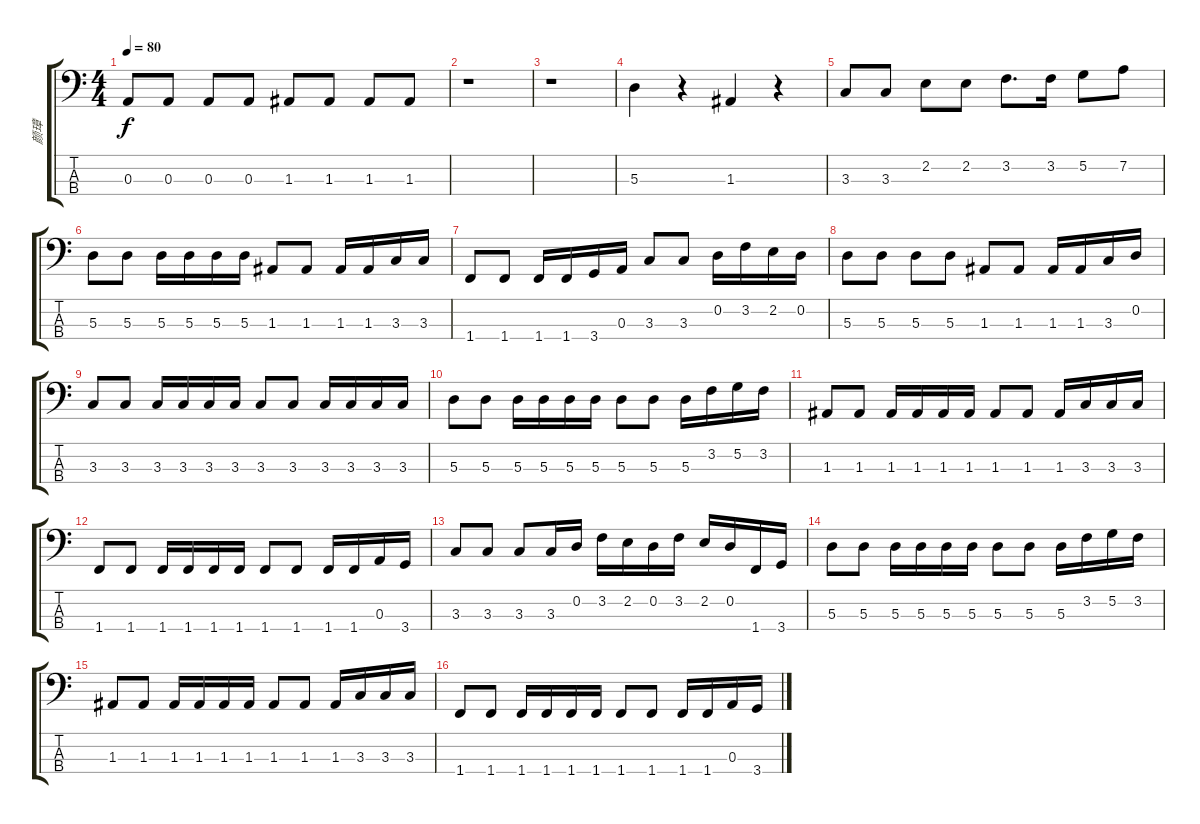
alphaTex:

\track ("颜璋" "颜璋") {instrument electricbassfinger}
\staff {score tabs}
\tuning (G2 D2 A1 E1) {hide}
\ts (4 4)
\tempo 80
\clef f4
\ks c
0.3.8{dy f} 0.3.8 0.3.8 0.3.8 1.3.8 1.3.8 1.3.8 1.3.8 |
r.1 |
r.1 |
5.3.4 r.4 1.3.4 r.4 |
3.3.8 3.3.8 2.2.8 2.2.8 3.2.8{d} 3.2.16 5.2.8 7.2.8 |
5.3.8 5.3.8 5.3.16 5.3.16 5.3.16 5.3.16 1.3.8 1.3.8 1.3.16 1.3.16 3.3.16 3.3.16 |
1.4.8 1.4.8 1.4.16 1.4.16 3.4.16 0.3.16 3.3.8 3.3.8 0.2.16 3.2.16 2.2.16 0.2.16 |
5.3.8 5.3.8 5.3.8 5.3.8 1.3.8 1.3.8 1.3.16 1.3.16 3.3.16 0.2.16 |
3.3.8 3.3.8 3.3.16 3.3.16 3.3.16 3.3.16 3.3.8 3.3.8 3.3.16 3.3.16 3.3.16 3.3.16 |
5.3.8 5.3.8 5.3.16 5.3.16 5.3.16 5.3.16 5.3.8 5.3.8 5.3.16 3.2.16 5.2.16 3.2.16 |
1.3.8 1.3.8 1.3.16 1.3.16 1.3.16 1.3.16 1.3.8 1.3.8 1.3.16 3.3.16 3.3.16 3.3.16 |
1.4.8 1.4.8 1.4.16 1.4.16 1.4.16 1.4.16 1.4.8 1.4.8 1.4.16 1.4.16 0.3.16 3.4.16 |
3.3.8 3.3.8 3.3.8 3.3.16 0.2.16 3.2.16 2.2.16 0.2.16 3.2.16 2.2.16 0.2.16 1.4.16 3.4.16 |
5.3.8 5.3.8 5.3.16 5.3.16 5.3.16 5.3.16 5.3.8 5.3.8 5.3.16 3.2.16 5.2.16 3.2.16 |
1.3.8 1.3.8 1.3.16 1.3.16 1.3.16 1.3.16 1.3.8 1.3.8 1.3.16 3.3.16 3.3.16 3.3.16 |
1.4.8 1.4.8 1.4.16 1.4.16 1.4.16 1.4.16 1.4.8 1.4.8 1.4.16 1.4.16 0.3.16 3.4.16
